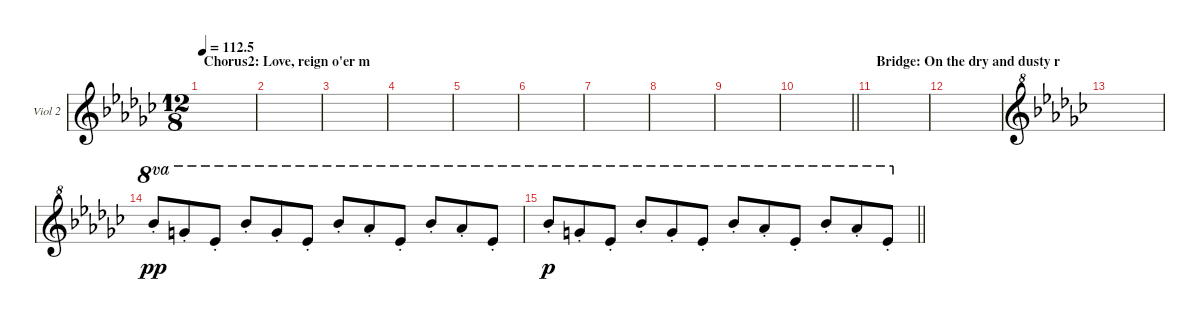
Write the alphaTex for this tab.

\bracketExtendMode groupsimilarinstruments
\firstSystemTrackNameOrientation horizontal
\otherSystemsTrackNameOrientation horizontal
\track ("2nd violin" "Viol 2") {instrument electricguitarclean}
\staff {score}
\tuning (E4 B3 G3 D3 A2 E2)
\ts (12 8)
\section ("" "Chorus2: Love, reign o'er m")
\tempo
112.5
\accidentals auto
\clef g2
\ottava regular
\simile none
\scale
0.333333
\ks ebminor
|
\scale
0.333333 |
\scale
0.333333 |
\scale
0.333333 |
\scale
0.333333 |
\scale
0.333333 |
\scale
0.333333 |
\scale
0.333333 |
\scale
0.333333 |
\scale
0.333333
\barLineRight lightlight
|
\section ("" "Bridge: On the dry and dusty r")
\scale
0.333333 |
\scale
0.333333 |
\ottava 8va
\scale
0.333333 |
\scale
0.333333 18.1{st}.8{ot 8va dy pp} 20.2{st}.8{ot 8va} 20.3{st}.8{ot 8va} 18.1{st}.8{ot 8va} 20.2{st}.8{ot 8va} 20.3{st}.8{ot 8va} 18.1{st}.8{ot 8va} 16.1{st}.8{ot 8va} 16.2{st}.8{ot 8va} 18.1{st}.8{ot 8va} 16.1{st}.8{ot 8va} 16.2{st}.8{ot 8va} |
\scale
0.333333
\barLineRight lightlight
18.1{st}.8{ot 8va dy p} 20.2{st}.8{ot 8va} 20.3{st}.8{ot 8va} 18.1{st}.8{ot 8va} 20.2{st}.8{ot 8va} 20.3{st}.8{ot 8va} 18.1{st}.8{ot 8va} 16.1{st}.8{ot 8va} 16.2{st}.8{ot 8va} 18.1{st}.8{ot 8va} 16.1{st}.8{ot 8va} 16.2{st}.8{ot 8va} |
\scale
0.333333
